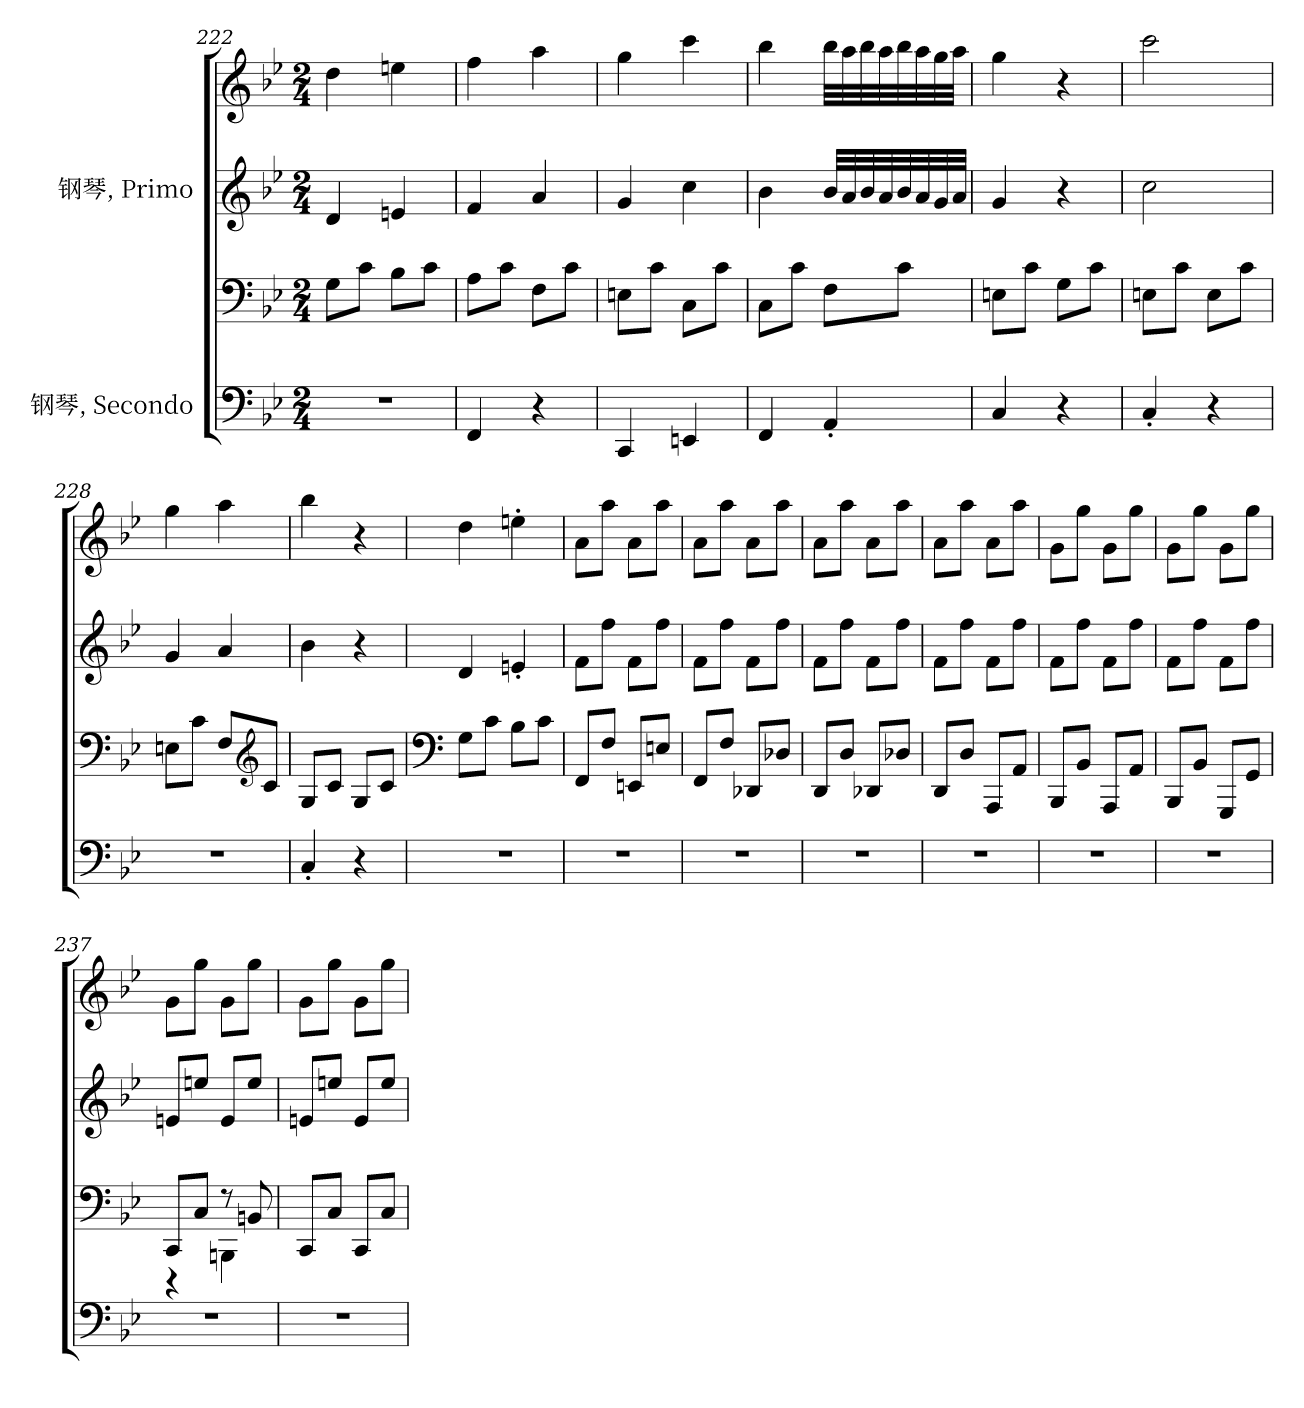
**kern	**kern	**kern	**kern
*part2	*part2	*part1	*part1
*staff4	*staff3	*staff2	*staff1
*I"钢琴, Secondo	*	*I"钢琴, Primo	*
*clefF4	*clefF4	*clefG2	*clefG2
*k[b-e-]	*k[b-e-]	*k[b-e-]	*k[b-e-]
*M2/4	*M2/4	*M2/4	*M2/4
=222	=222	=222	=222
2r	8G\L	4d/	4dd\
.	8c\J	.	.
.	8B-\L	4en/	4een\
.	8c\J	.	.
=223	=223	=223	=223
4FF/	8A\L	4f/	4ff\
.	8c\J	.	.
4r	8F\L	4a/	4aa\
.	8c\J	.	.
=224	=224	=224	=224
4CC/	8En\L	4g/	4gg\
.	8c\J	.	.
4EEn/	8C\L	4cc\	4ccc\
.	8c\J	.	.
=225	=225	=225	=225
4FF/	8C\L	4b-\	4bb-\
.	8c\J	.	.
4AA'/	8F\L	32b-/LLL	32bb-\LLL
.	.	32a/	32aa\
.	.	32b-/	32bb-\
.	.	32a/	32aa\
.	8c\J	32b-/	32bb-\
.	.	32a/	32aa\
.	.	32g/	32gg\
.	.	32a/JJJ	32aa\JJJ
!!LO:LB:g=z
=226	=226	=226	=226
4C/	8En\L	4g/	4gg\
.	8c\J	.	.
4r	8G\L	4r	4r
.	8c\J	.	.
=227	=227	=227	=227
4C'/	8En\L	2cc\	2ccc\
.	8c\J	.	.
4r	8E\L	.	.
.	8c\J	.	.
=228	=228	=228	=228
2r	8En\L	4g/	4gg\
.	8c\J	.	.
.	8F/L	4a/	4aa\
*	*clefG2	*	*
.	8c/J	.	.
=229	=229	=229	=229
4C'/	8G/L	4b-\	4bb-\
.	8c/J	.	.
4r	8G/L	4r	4r
.	8c/J	.	.
=230	=230	=230	=230
*	*clefF4	*	*
2r	8G\L	4d/	4dd\
.	8c\J	.	.
.	8B-\L	4en'/	4een'\
.	8c\J	.	.
=231	=231	=231	=231
2r	8FF/L	8f\L	8a\L
.	8F/J	8ff\J	8aa\J
.	8EEn/L	8f\L	8a\L
.	8En/J	8ff\J	8aa\J
!!LO:LB:g=z
=232	=232	=232	=232
2r	8FF/L	8f\L	8a\L
.	8F/J	8ff\J	8aa\J
.	8DD-X/L	8f\L	8a\L
.	8D-X/J	8ff\J	8aa\J
=233	=233	=233	=233
2r	8DD/L	8f\L	8a\L
.	8D/J	8ff\J	8aa\J
.	8DD-X/L	8f\L	8a\L
.	8D-X/J	8ff\J	8aa\J
=234	=234	=234	=234
2r	8DD/L	8f\L	8a\L
.	8D/J	8ff\J	8aa\J
.	8AAA/L	8f\L	8a\L
.	8AA/J	8ff\J	8aa\J
=235	=235	=235	=235
2r	8BBB-/L	8f\L	8g\L
.	8BB-/J	8ff\J	8gg\J
.	8AAA/L	8f\L	8g\L
.	8AA/J	8ff\J	8gg\J
=236	=236	=236	=236
2r	8BBB-/L	8f\L	8g\L
.	8BB-/J	8ff\J	8gg\J
.	8GGG/L	8f\L	8g\L
.	8GG/J	8ff\J	8gg\J
=237	=237	=237	=237
*	*^	*	*
2r	8CC/L	4r	8en/L	8g\L
.	8C/J	.	8een/J	8gg\J
.	8r	4BBBn\	8e/L	8g\L
.	8BBn/	.	8ee/J	8gg\J
*	*v	*v	*	*
=238	=238	=238	=238
2r	8CC/L	8en/L	8g\L
.	8C/J	8een/J	8gg\J
.	8CC/L	8e/L	8g\L
.	8C/J	8ee/J	8gg\J
=	=	=	=
*-	*-	*-	*-
